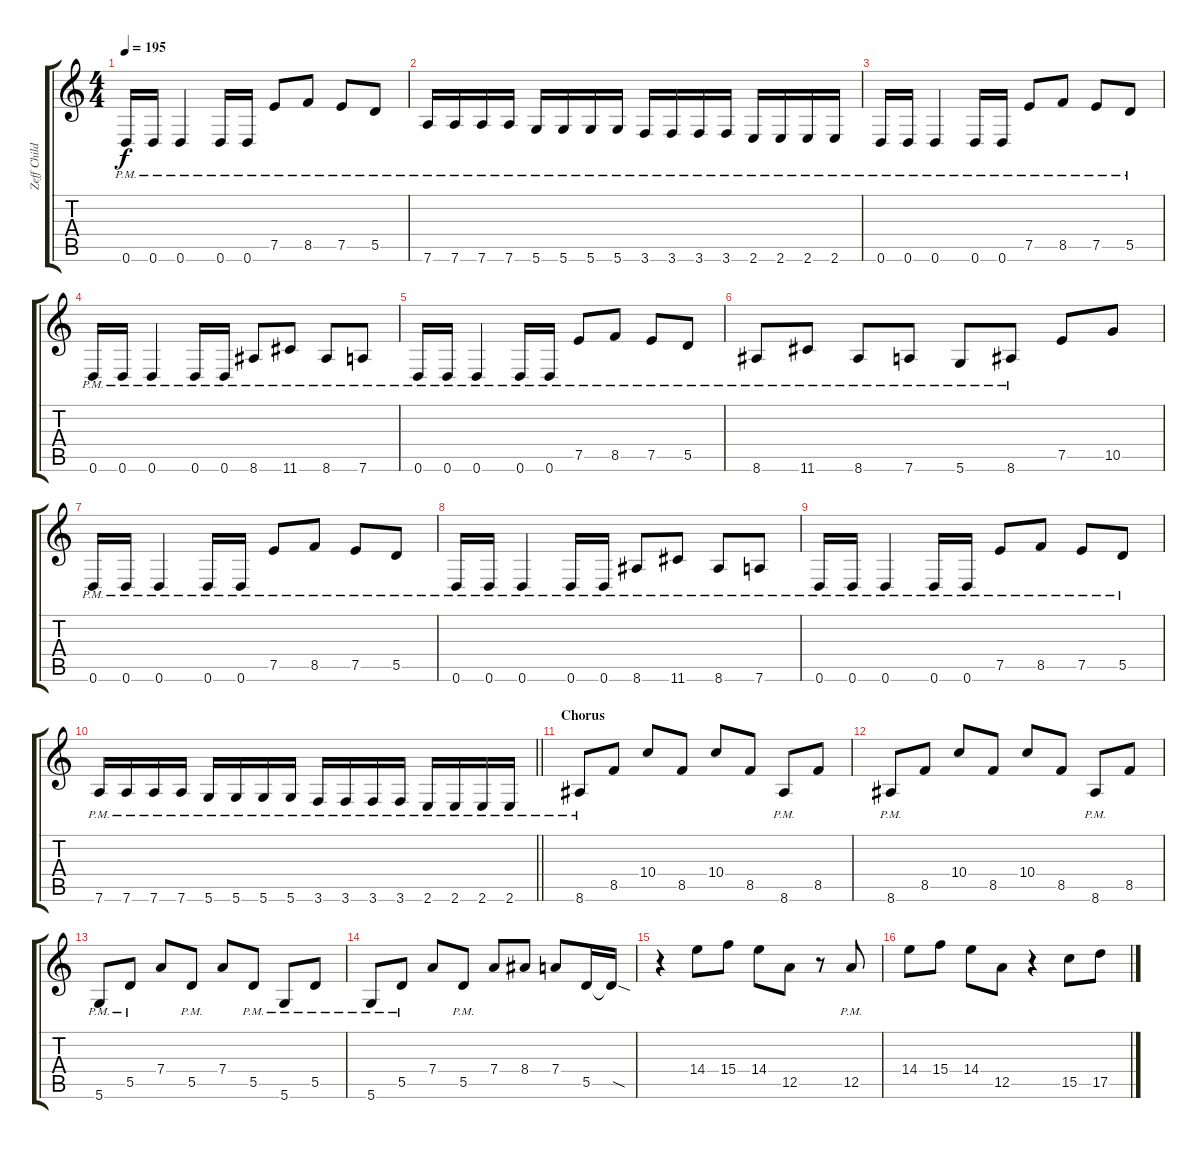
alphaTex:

\track ("Zeff Childress" "Zeff Child") {instrument distortionguitar}
\staff {score tabs}
\tuning (E4 B3 G3 D3 A2 D2) {hide}
\ts (4 4)
\tempo 195
\clef g2
\ks c
0.6{pm}.16{dy f} 0.6{pm}.16 0.6{pm}.4 0.6{pm}.16 0.6{pm}.16 7.5{pm}.8 8.5{pm}.8 7.5{pm}.8 5.5{pm}.8 |
7.6{pm}.16 7.6{pm}.16 7.6{pm}.16 7.6{pm}.16 5.6{pm}.16 5.6{pm}.16 5.6{pm}.16 5.6{pm}.16 3.6{pm}.16 3.6{pm}.16 3.6{pm}.16 3.6{pm}.16 2.6{pm}.16 2.6{pm}.16 2.6{pm}.16 2.6{pm}.16 |
0.6{pm}.16 0.6{pm}.16 0.6{pm}.4 0.6{pm}.16 0.6{pm}.16 7.5{pm}.8 8.5{pm}.8 7.5{pm}.8 5.5{pm}.8 |
0.6{pm}.16 0.6{pm}.16 0.6{pm}.4 0.6{pm}.16 0.6{pm}.16 8.6{pm}.8 11.6{pm}.8 8.6{pm}.8 7.6{pm}.8 |
0.6{pm}.16 0.6{pm}.16 0.6{pm}.4 0.6{pm}.16 0.6{pm}.16 7.5{pm}.8 8.5{pm}.8 7.5{pm}.8 5.5{pm}.8 |
8.6{pm}.8 11.6{pm}.8 8.6{pm}.8 7.6{pm}.8 5.6{pm}.8 8.6{pm}.8 7.5.8 10.5.8 |
0.6{pm}.16 0.6{pm}.16 0.6{pm}.4 0.6{pm}.16 0.6{pm}.16 7.5{pm}.8 8.5{pm}.8 7.5{pm}.8 5.5{pm}.8 |
0.6{pm}.16 0.6{pm}.16 0.6{pm}.4 0.6{pm}.16 0.6{pm}.16 8.6{pm}.8 11.6{pm}.8 8.6{pm}.8 7.6{pm}.8 |
0.6{pm}.16 0.6{pm}.16 0.6{pm}.4 0.6{pm}.16 0.6{pm}.16 7.5{pm}.8 8.5{pm}.8 7.5{pm}.8 5.5{pm}.8 |
\barLineRight lightlight
7.6{pm}.16 7.6{pm}.16 7.6{pm}.16 7.6{pm}.16 5.6{pm}.16 5.6{pm}.16 5.6{pm}.16 5.6{pm}.16 3.6{pm}.16 3.6{pm}.16 3.6{pm}.16 3.6{pm}.16 2.6{pm}.16 2.6{pm}.16 2.6{pm}.16 2.6{pm}.16 |
\section ("" "Chorus")
8.6{pm}.8 8.5.8 10.4.8 8.5.8 10.4.8 8.5.8 8.6{pm}.8 8.5.8 |
8.6{pm}.8 8.5.8 10.4.8 8.5.8 10.4.8 8.5.8 8.6{pm}.8 8.5.8 |
5.6{pm}.8 5.5{pm}.8 7.4.8 5.5{pm}.8 7.4.8 5.5{pm}.8 5.6{pm}.8 5.5{pm}.8 |
5.6{pm}.8 5.5{pm}.8 7.4.8 5.5{pm}.8 7.4.8 8.4.8 7.4.8 5.5.16 5.5{sod t}.16 |
r.4 14.4.8 15.4.8 14.4.8 12.5.8 r.8 12.5{pm}.8 |
14.4.8 15.4.8 14.4.8 12.5.8 r.4 15.5.8 17.5.8
